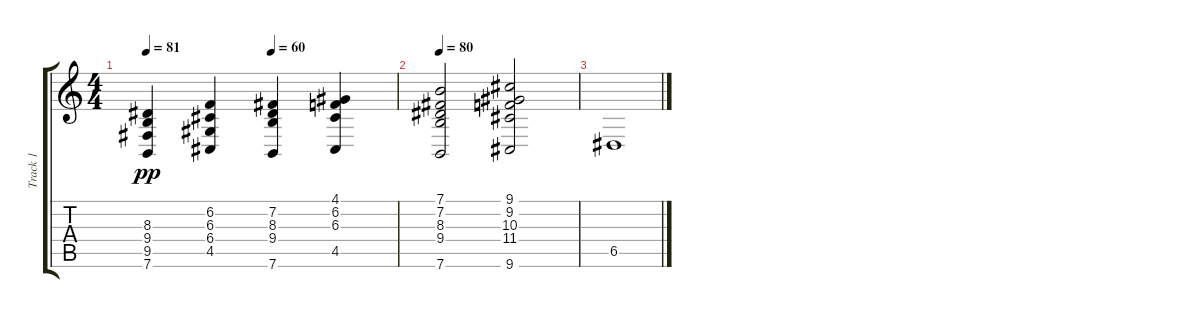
\track ("Track 1" "Track 1") {instrument electricpiano2}
\staff {score tabs}
\tuning (E4 B3 G3 D3 A2 E2) {hide}
\ts (4 4)
\tempo 81
\tempo (60 0.5)
\clef g2
\ks c
(8.3 9.4 9.5 7.6).4{dy pp} (6.2 6.3 6.4 4.5).4 (7.2 8.3 9.4 7.6).4 (4.1 6.2 6.3 4.5).4 |
\tempo 80
(7.1 7.2 8.3 9.4 7.6).2{instrument electricpiano2} (9.1 9.2 10.3 11.4 9.6).2 |
6.5.1
